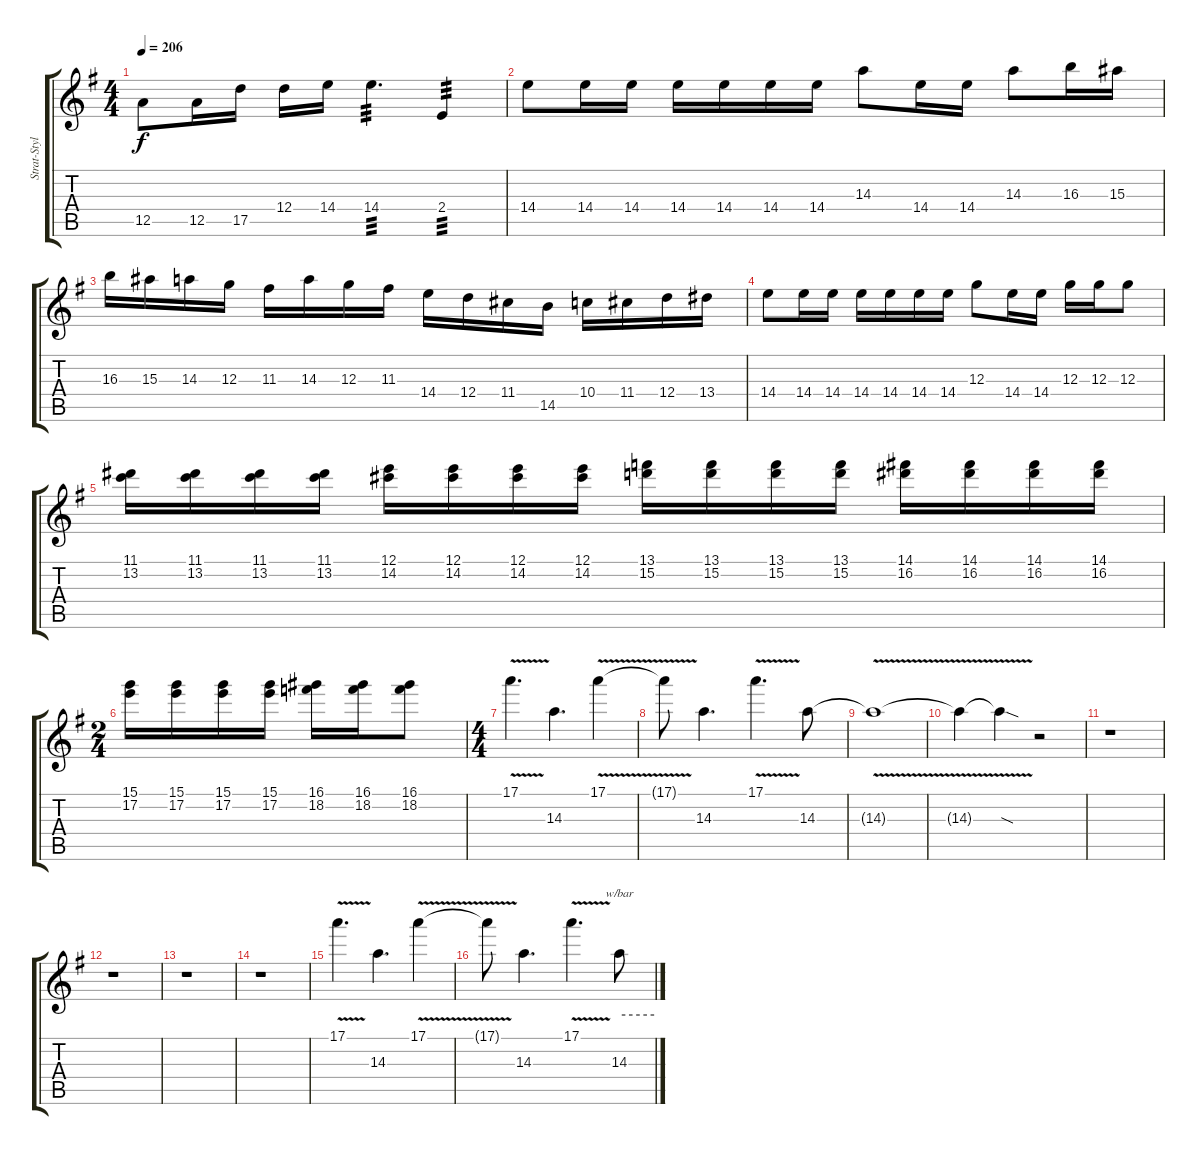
\track ("Strat-Style" "Strat-Styl") {instrument distortionguitar}
\staff {score tabs}
\tuning (E4 B3 G3 D3 A2 E2) {hide}
\ts (4 4)
\tempo 206
\clef g2
\ks g
12.5.8{dy f} 12.5.16 17.5.16 12.4.16 14.4.16 14.4.4{d tp 3} 2.4.4{tp 3} |
14.4.8 14.4.16 14.4.16 14.4.16 14.4.16 14.4.16 14.4.16 14.3.8 14.4.16 14.4.16 14.3.8 16.3.16 15.3.16 |
16.3.16 15.3.16 14.3.16 12.3.16 11.3.16 14.3.16 12.3.16 11.3.16 14.4.16 12.4.16 11.4.16 14.5.16 10.4.16 11.4.16 12.4.16 13.4.16 |
14.4.8 14.4.16 14.4.16 14.4.16 14.4.16 14.4.16 14.4.16 12.3.8 14.4.16 14.4.16 12.3.16 12.3.16 12.3.8 |
(11.1 13.2).16 (11.1 13.2).16 (11.1 13.2).16 (11.1 13.2).16 (12.1 14.2).16 (12.1 14.2).16 (12.1 14.2).16 (12.1 14.2).16 (13.1 15.2).16 (13.1 15.2).16 (13.1 15.2).16 (13.1 15.2).16 (14.1 16.2).16 (14.1 16.2).16 (14.1 16.2).16 (14.1 16.2).16 |
\ts (2 4)
(15.1 17.2).16 (15.1 17.2).16 (15.1 17.2).16 (15.1 17.2).16 (16.1 18.2).16 (16.1 18.2).16 (16.1 18.2).8 |
\ts (4 4)
17.1{v}.4{d} 14.3.4{d} 17.1{v}.4 |
17.1{v t}.8 14.3.4{d} 17.1{v}.4{d} 14.3.8 |
14.3{v t}.1 |
14.3{v t}.4 14.3{sod t}.4 r.2 |
r.1 |
r.1 |
r.1 |
r.1 |
17.1{v}.4{d} 14.3.4{d} 17.1{v}.4 |
17.1{v t}.8 14.3.4{d} 17.1{v}.4{d} 14.3.8{tbe (hold default 0 0 60 0)}
